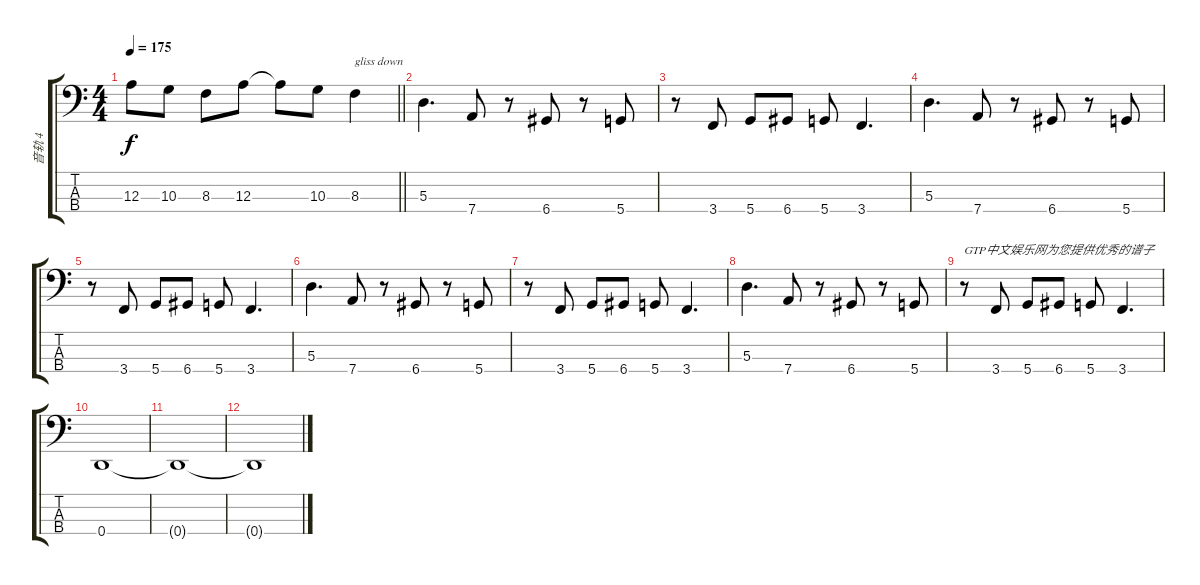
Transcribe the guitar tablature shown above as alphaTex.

\track ("音轨 4" "音轨 4") {instrument electricbassfinger}
\staff {score tabs}
\tuning (G2 D2 A1 D1) {hide}
\ts (4 4)
\tempo 175
\clef f4
\barLineRight lightlight
\ks c
12.3.8{dy f} 10.3.8 8.3.8 12.3.8 12.3{t}.8 10.3.8 8.3.4{txt "gliss down"} |
5.3.4{d} 7.4.8 r.8 6.4.8 r.8 5.4.8 |
r.8 3.4.8 5.4.8 6.4.8 5.4.8 3.4.4{d} |
5.3.4{d} 7.4.8 r.8 6.4.8 r.8 5.4.8 |
r.8 3.4.8 5.4.8 6.4.8 5.4.8 3.4.4{d} |
5.3.4{d} 7.4.8 r.8 6.4.8 r.8 5.4.8 |
r.8 3.4.8 5.4.8 6.4.8 5.4.8 3.4.4{d} |
5.3.4{d} 7.4.8 r.8 6.4.8 r.8 5.4.8 |
r.8{txt "GTP中文娱乐网为您提供优秀的谱子"} 3.4.8 5.4.8 6.4.8 5.4.8 3.4.4{d} |
0.4.1 |
0.4{t}.1 |
0.4{t}.1
